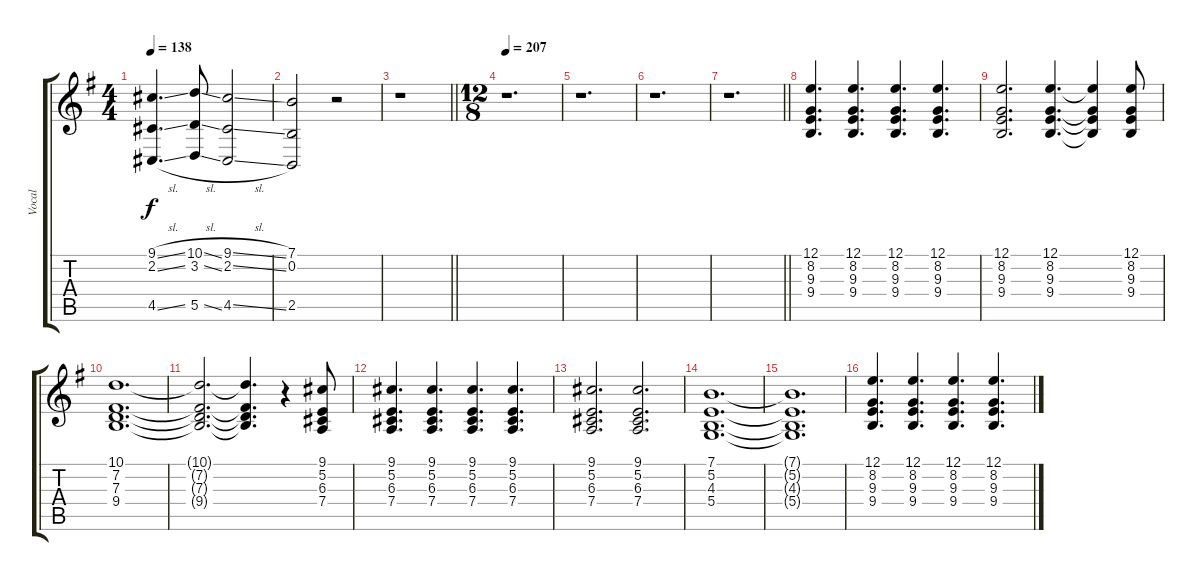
\track ("Vocal" "Vocal") {instrument tenorsax}
\staff {score tabs}
\tuning (E4 B3 G3 D3 A2 E2) {hide}
\ts (4 4)
\tempo 138
\clef g2
\ks eminor
(9.1{sl} 2.2{sl} 4.5{sl}).4{d dy f} (10.1{sl} 3.2{sl} 5.5{sl}).8 (9.1{sl} 2.2{sl} 4.5{sl}).2 |
(7.1 0.2 2.5).2 r.2 |
\barLineRight lightlight
\ks g
r.1 |
\ts (12 8)
\tempo 207
r.1{d} |
r.1{d} |
r.1{d} |
\barLineRight lightlight
r.1{d} |
\section ("" "")
(12.1 8.2 9.3 9.4).4{d} (12.1 8.2 9.3 9.4).4{d} (12.1 8.2 9.3 9.4).4{d} (12.1 8.2 9.3 9.4).4{d} |
(12.1 8.2 9.3 9.4).2{d} (12.1 8.2 9.3 9.4).4{d} (12.1{t} 8.2{t} 9.3{t} 9.4{t}).4 (12.1 8.2 9.3 9.4).8 |
(10.1 7.2 7.3 9.4).1{d} |
(10.1{t} 7.2{t} 7.3{t} 9.4{t}).2{d} (10.1{t} 7.2{t} 7.3{t} 9.4{t}).4{d} r.4 (9.1 5.2 6.3 7.4).8 |
(9.1 5.2 6.3 7.4).4{d} (9.1 5.2 6.3 7.4).4{d} (9.1 5.2 6.3 7.4).4{d} (9.1 5.2 6.3 7.4).4{d} |
(9.1 5.2 6.3 7.4).2{d} (9.1 5.2 6.3 7.4).2{d} |
(7.1 5.2 4.3 5.4).1{d} |
(7.1{t} 5.2{t} 4.3{t} 5.4{t}).1{d} |
(12.1 8.2 9.3 9.4).4{d} (12.1 8.2 9.3 9.4).4{d} (12.1 8.2 9.3 9.4).4{d} (12.1 8.2 9.3 9.4).4{d}
